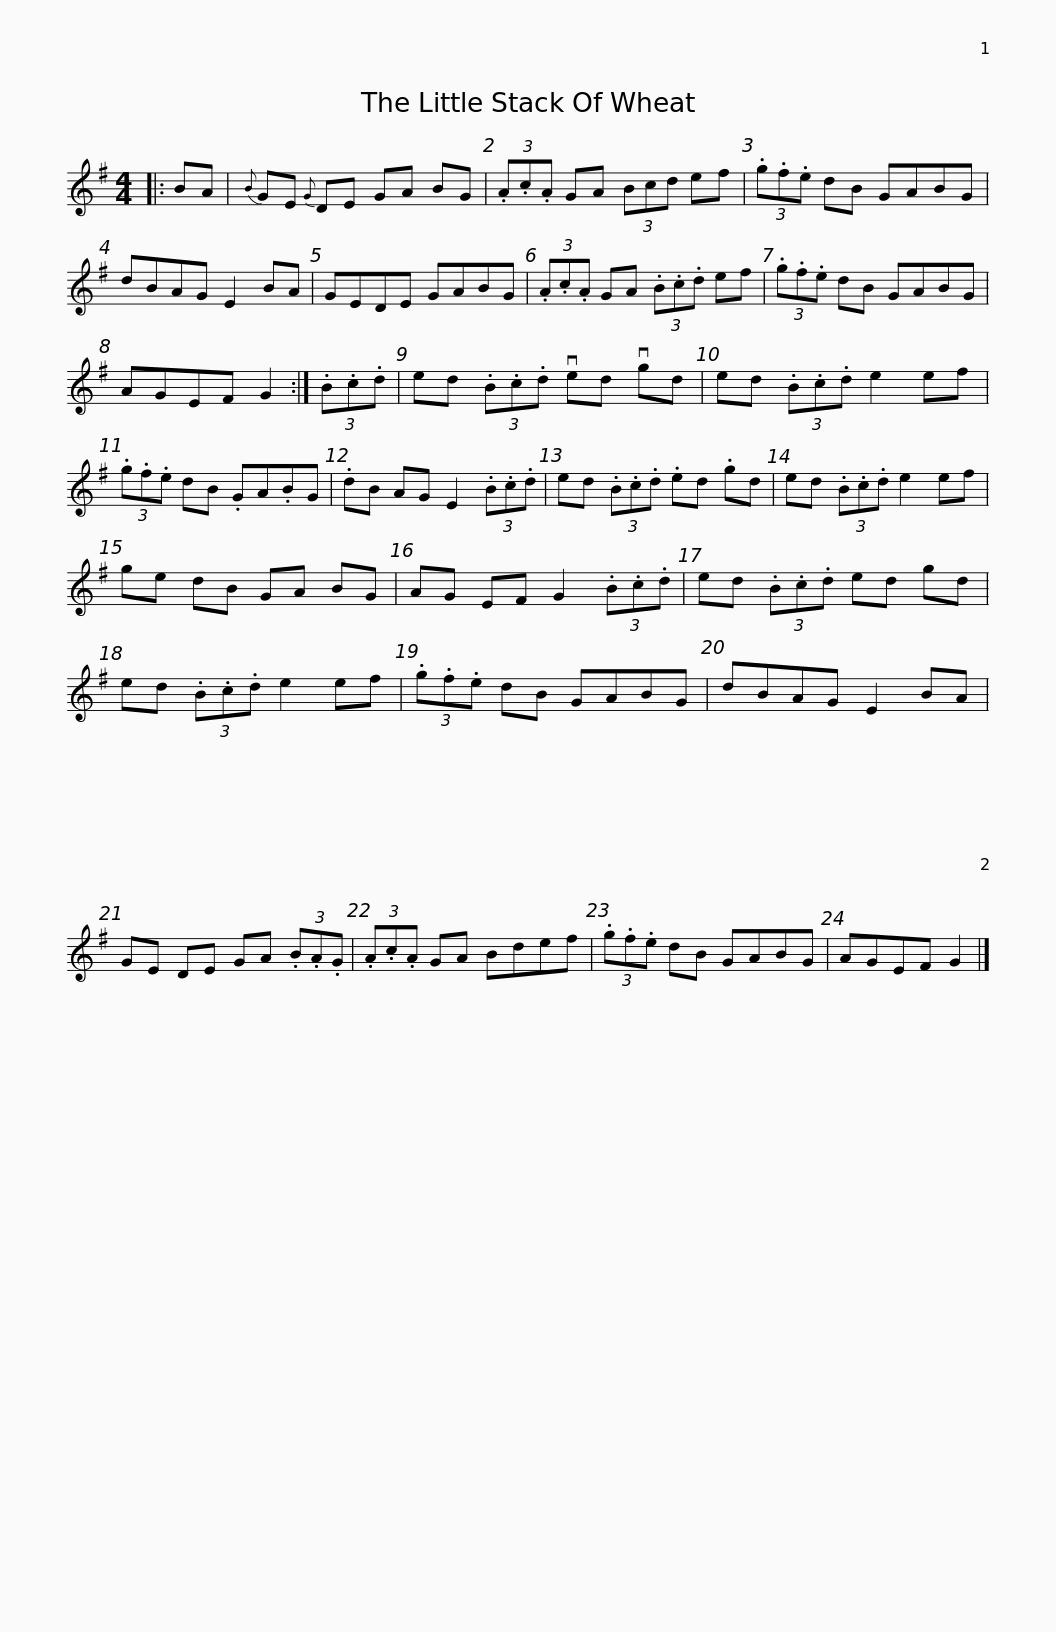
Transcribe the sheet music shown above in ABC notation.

X:1
L:1/8
M:4/4
I:linebreak $
K:G
V:1 treble
V:1
|: BA |{B} GE{G} DE GA BG | (3.A.c.A GA (3Bcd ef | (3.g.f.e dB GABG | dBAG E2 BA |$ %5
 GEDE GABG | (3.A.c.A GA (3.B.c.d ef | (3.g.f.e dB GABG | AGEF G2 :| (3.B.c.d | %10
 ed (3.B.c.d ved vgd |$ ed (3.B.c.d e2 ef | (3.g.f.e dB .GA.BG | .dB AG E2 (3.B.c.d | ed (3.B.c.d .ed .gd | %15
 ed (3.B.c.d e2 ef |$ ge dB GA BG | AG EF G2 (3.B.c.d | ed (3.B.c.d ed gd | ed (3.B.c.d e2 ef | %20
 (3.g.f.e dB GABG |$ dBAG E2 BA | GE DE GA (3.B.A.G | (3.A.c.A GA Bdef | (3.g.f.e dB GABG | %25
 AGEF G2 |] %26
